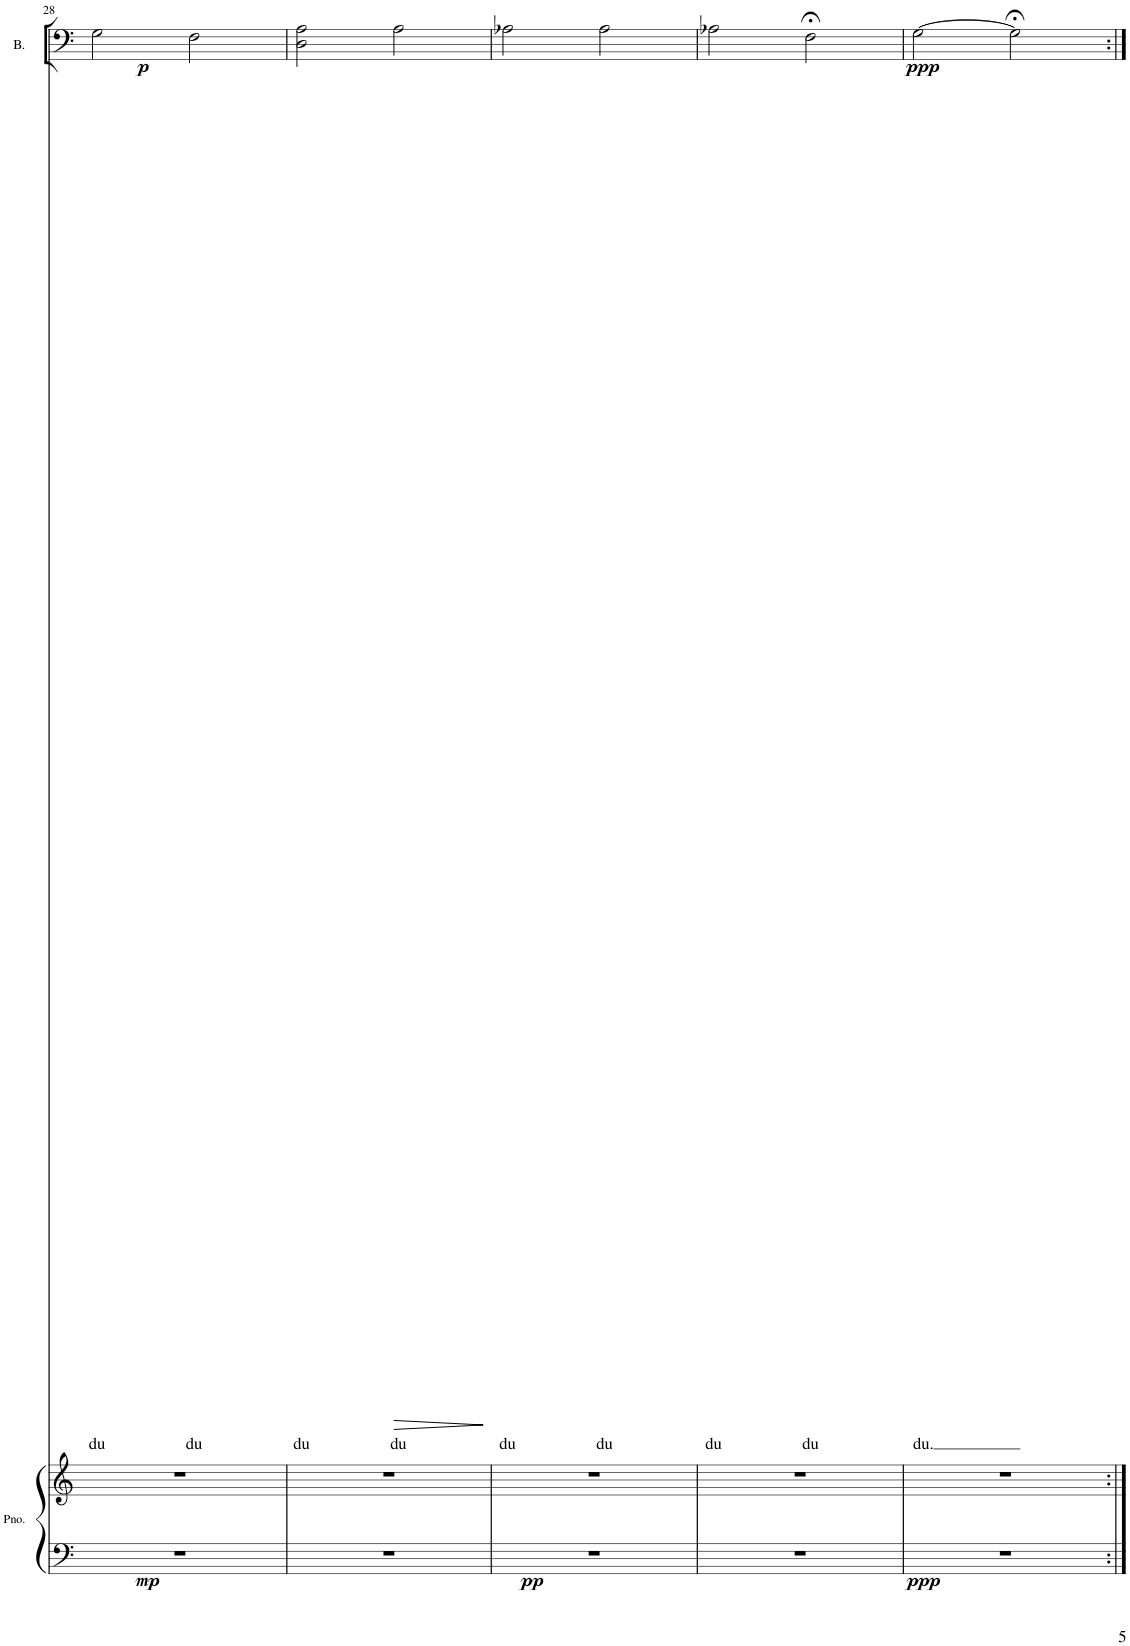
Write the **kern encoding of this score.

**kern	**text	**dynam
*part1	*part1	*part1
*staff1	*staff1	*staff1
*I"Bass	*	*
*I'B.	*	*
!!LO:PB:g=z
*clefF4	*	*
*k[]	*	*
*M4/4	*	*
*met(c)	*	*
=28	=28	=28
!	!LO:LY:b	!LO:DY:b
2G\	du	p
!	!LO:LY:b	!
2F\	du	.
=29	=29	=29
!	!LO:LY:b	!
2D\ 2A\	du	.
!	!LO:LY:b	!LO:HP:b
2A\	du	>
.	.	]
=30	=30	=30
!	!LO:LY:b	!
2A-X\	du	.
!	!LO:LY:b	!
2A-\	du	.
=31	=31	=31
!	!LO:LY:b	!
2A-X\	du	.
!	!LO:LY:b	!
2F;<\	du	.
=32	=32	=32
!	!LO:LY:b	!LO:DY:b
[2G\	du.	ppp
2G;<\]	.	.
=:|!	=:|!	=:|!
*-	*-	*-
